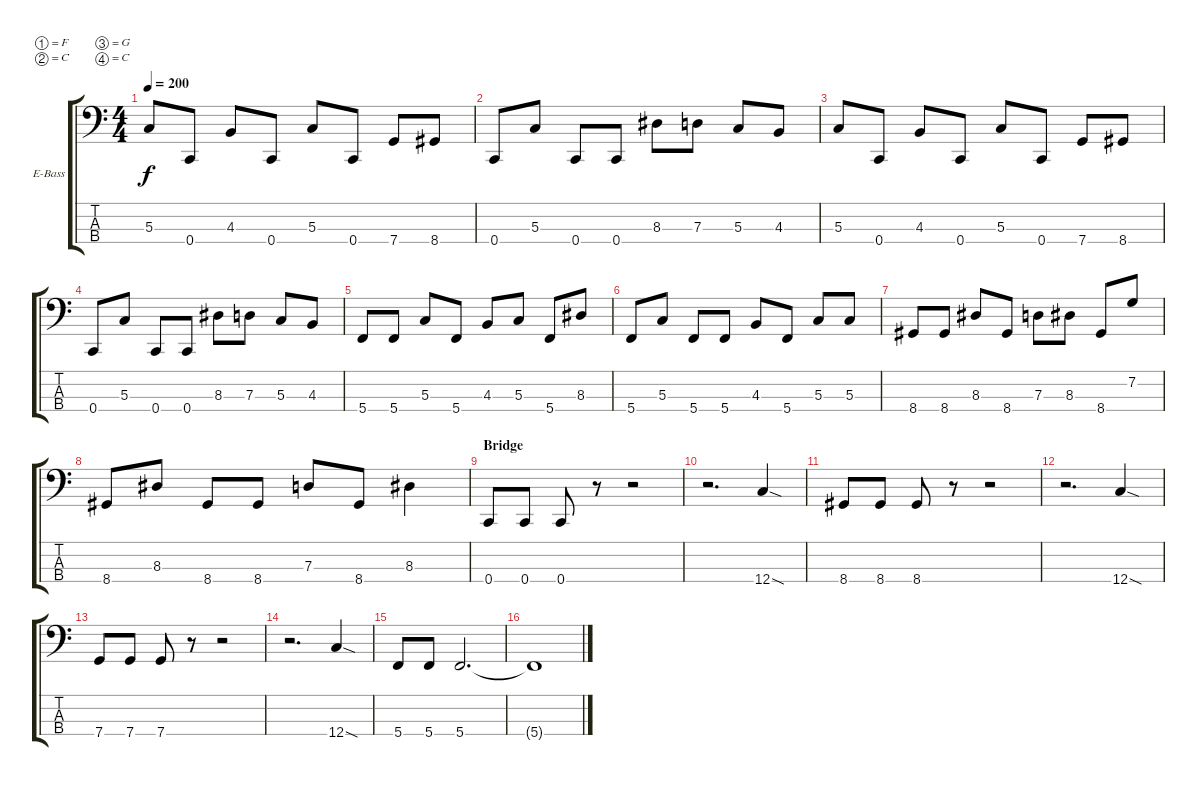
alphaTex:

\defaultSystemsLayout 4
\bracketExtendMode groupsimilarinstruments
\firstSystemTrackNameOrientation horizontal
\otherSystemsTrackNameOrientation horizontal
\track ("Electric Bass" "E-Bass") {instrument electricbassfinger}
\staff {score tabs}
\tuning (F2 C2 G1 C1)
\ts (4 4)
\tempo 200
\clef f4
\ks c
5.3.8{dy f} 0.4.8 4.3.8 0.4.8 5.3.8 0.4.8 7.4.8 8.4.8 |
0.4.8 5.3.8 0.4.8 0.4.8 8.3.8 7.3.8 5.3.8 4.3.8 |
5.3.8 0.4.8 4.3.8 0.4.8 5.3.8 0.4.8 7.4.8 8.4.8 |
0.4.8 5.3.8 0.4.8 0.4.8 8.3.8 7.3.8 5.3.8 4.3.8 |
5.4.8 5.4.8 5.3.8 5.4.8 4.3.8 5.3.8 5.4.8 8.3.8 |
5.4.8 5.3.8 5.4.8 5.4.8 4.3.8 5.4.8 5.3.8 5.3.8 |
8.4.8 8.4.8 8.3.8 8.4.8 7.3.8 8.3.8 8.4.8 7.2.8 |
8.4.8 8.3.8 8.4.8 8.4.8 7.3.8 8.4.8 8.3.4 |
\section ("" "Bridge")
0.4.8 0.4.8 0.4.8 r.8 r.2 |
r.2{d} 12.4{sod}.4 |
8.4.8 8.4.8 8.4.8 r.8 r.2 |
r.2{d} 12.4{sod}.4 |
7.4.8 7.4.8 7.4.8 r.8 r.2 |
r.2{d} 12.4{sod}.4 |
5.4.8 5.4.8 5.4.2{d} |
5.4{t}.1
